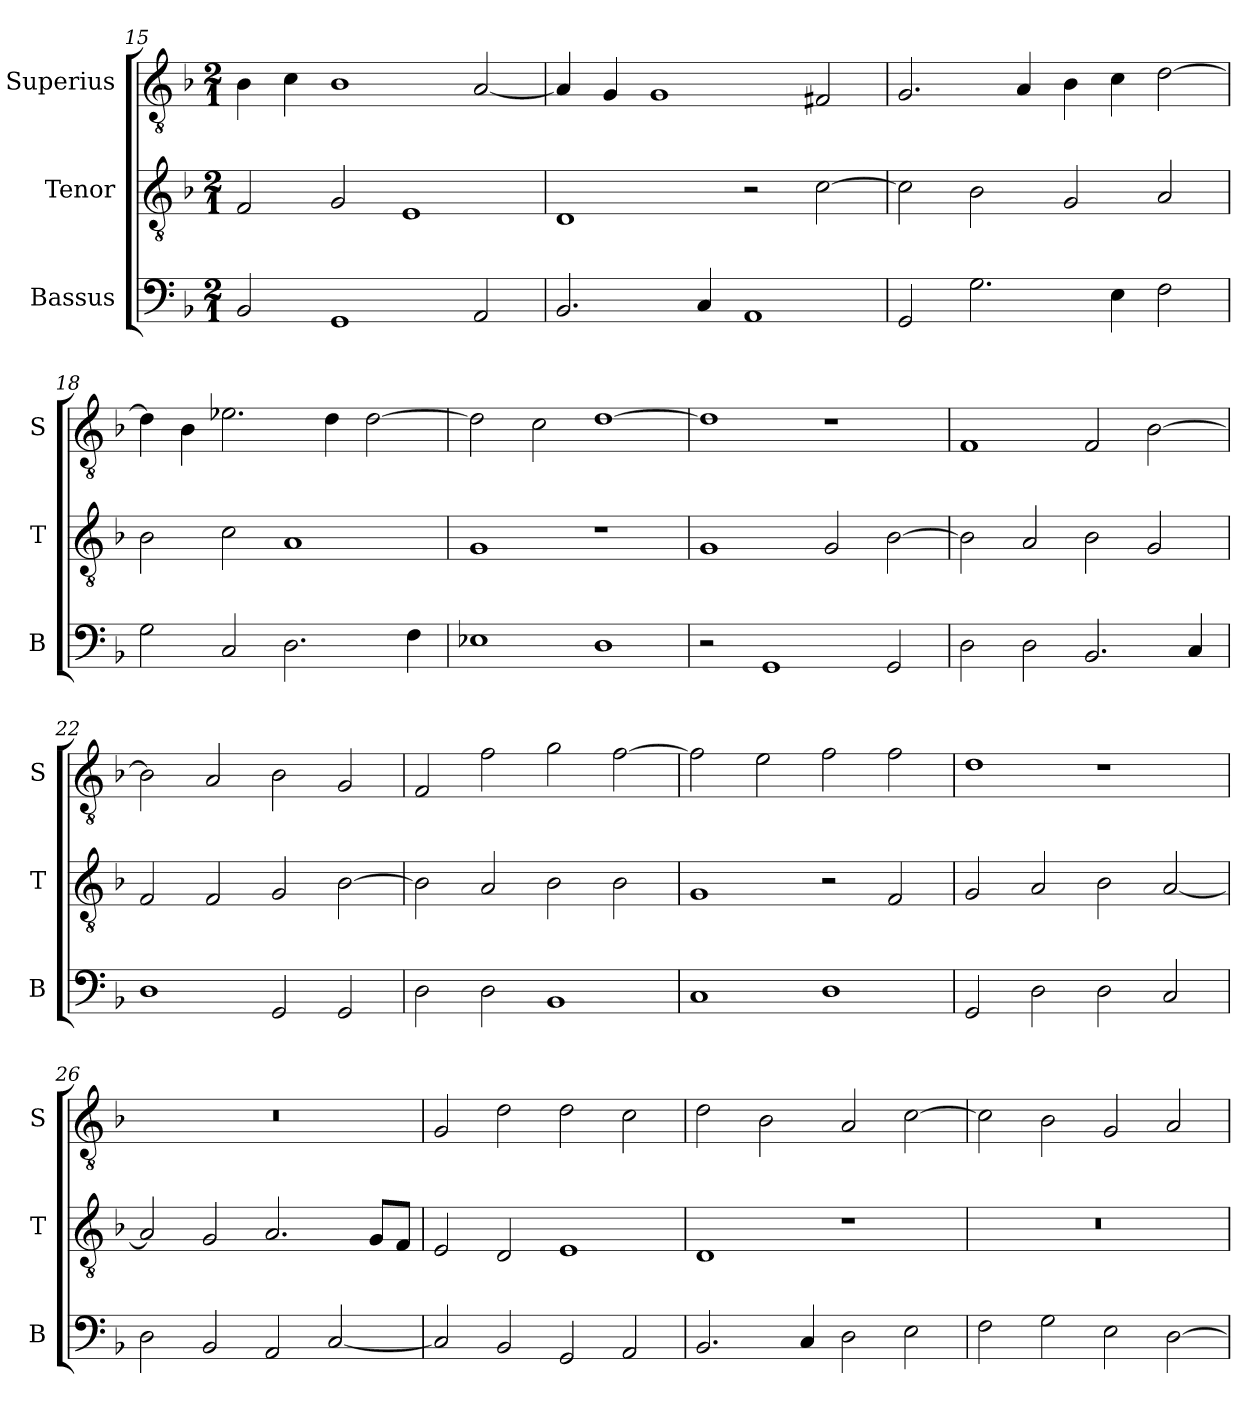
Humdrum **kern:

**kern	**kern	**kern
*part3	*part2	*part1
*staff3	*staff2	*staff1
*I"Bassus	*I"Tenor	*I"Superius
*I'B	*I'T	*I'S
*clefF4	*clefGv2	*clefGv2
*k[b-]	*k[b-]	*k[b-]
*F:	*F:	*F:
*M2/1	*M2/1	*M2/1
=15	=15	=15
2BB-	2F	4B-
.	.	4c
1GG	2G	1B-
.	1E	.
2AA	.	[2A
=16	=16	=16
2.BB-	1D	4A]
.	.	4G
.	.	1G
4C	.	.
1AA	2r	.
.	[2c	2F#X
=17	=17	=17
2GG	2c]	2.G
2.G	2B-	.
.	.	4A
.	2G	4B-
4E	.	4c
2F	2A	[2d
=18	=18	=18
2G	2B-	4d]
.	.	4B-
2C	2c	2.e-X
2.D	1A	.
.	.	4d
.	.	[2d
4F	.	.
=19	=19	=19
1E-X	1G	2d]
.	.	2c
1D	1r	[1d
=20	=20	=20
2r	1G	1d]
1GG	.	.
.	2G	1r
2GG	[2B-	.
=21	=21	=21
2D	2B-]	1F
2D	2A	.
2.BB-	2B-	2F
.	2G	[2B-
4C	.	.
=22	=22	=22
1D	2F	2B-]
.	2F	2A
2GG	2G	2B-
2GG	[2B-	2G
=23	=23	=23
2D	2B-]	2F
2D	2A	2f
1BB-	2B-	2g
.	2B-	[2f
=24	=24	=24
1C	1G	2f]
.	.	2e
1D	2r	2f
.	2F	2f
=25	=25	=25
2GG	2G	1d
2D	2A	.
2D	2B-	1r
2C	[2A	.
=26	=26	=26
2D	2A]	0r
2BB-	2G	.
2AA	2.A	.
[2C	.	.
.	8GL	.
.	8FJ	.
=27	=27	=27
2C]	2E	2G
2BB-	2D	2d
2GG	1E	2d
2AA	.	2c
=28	=28	=28
2.BB-	1D	2d
.	.	2B-
4C	.	.
2D	1r	2A
2E	.	[2c
=29	=29	=29
2F	0r	2c]
2G	.	2B-
2E	.	2G
[2D	.	2A
=	=	=
*-	*-	*-
